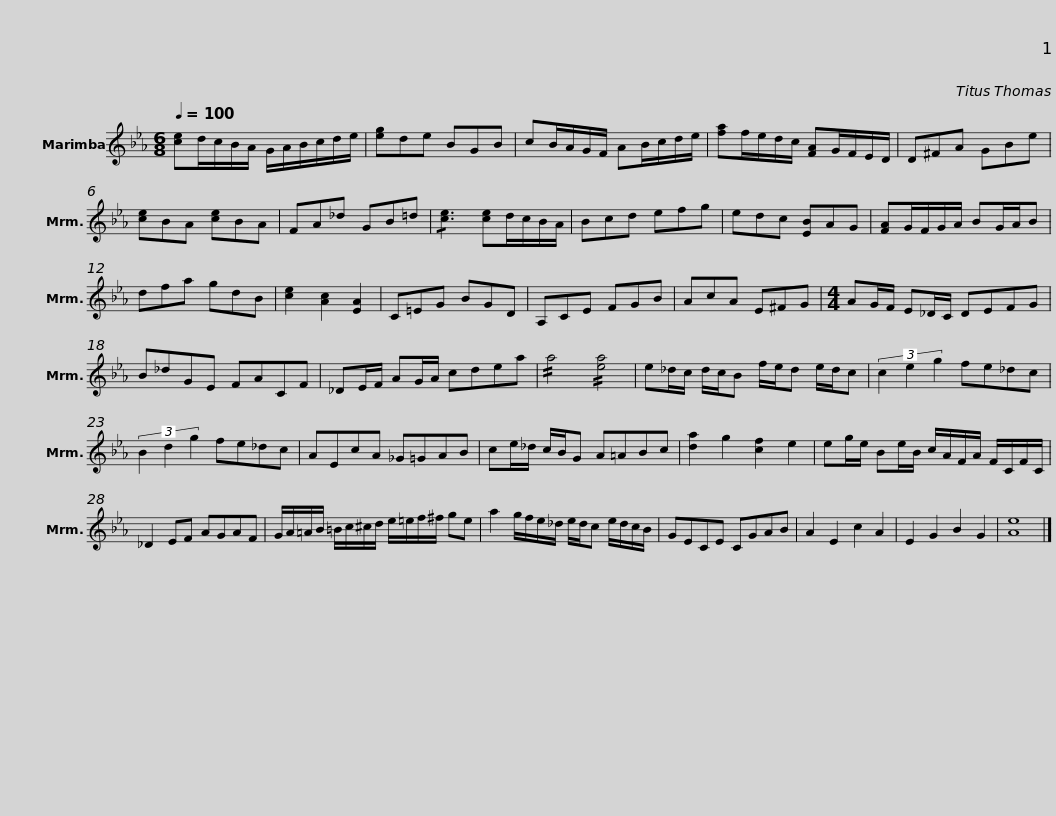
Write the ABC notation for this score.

X:1
L:1/8
Q:1/4=100
M:6/8
I:linebreak $
K:Eb
V:1 treble
V:1
 [ce]d/c/B/A/ G/A/B/c/d/e/ | [eg]de BGB | cB/A/G/F/ AB/c/d/e/ | [fa]f/e/d/c/ [FA]G/F/E/D/ | D^FA GBe |$ %5
 [ce]BA [ce]BA | FA_d GB=d | !/![ce]3 [ce]d/c/B/A/ | Bcd efg | edc [EB]AG | %10
 [FA]G/F/G/A/ BG/A/B | dfa gdB |$ [ce]2 [Ac]2 [EA]2 | C=EG BGD | A,CE FGB | %15
 AcA E^FG |[M:4/4] AG/F/ E_D/C/ DEFG | B_dGE FACF |$ _DE/F/ AG/A/ cdea | !//!a4 !//![ea]4 | %20
 e_d/c/ d/c/B f/e/d e/d/c | (3c2 e2 g2 fe_dc | (3B2 d2 g2 fe_dc |$ AEcA _G=GAB | ce/_d/ c/B/G A=ABc | %25
 [da]2 g2 [cf]2 e2 | eg/e/ Be/B/ c/A/F/A/ F/C/F/C/ | _D2 EF AGAF |$ G/A/=A/B/ =B/c/^c/d/ e/=e/f/^f/ ge | a2 g/f/e/_d/ e/d/c e/d/c/B/ | %30
 GECE CGAB | A2 E2 c2 A2 | E2 G2 B2 G2 |$ [Ae]8 |] %34
